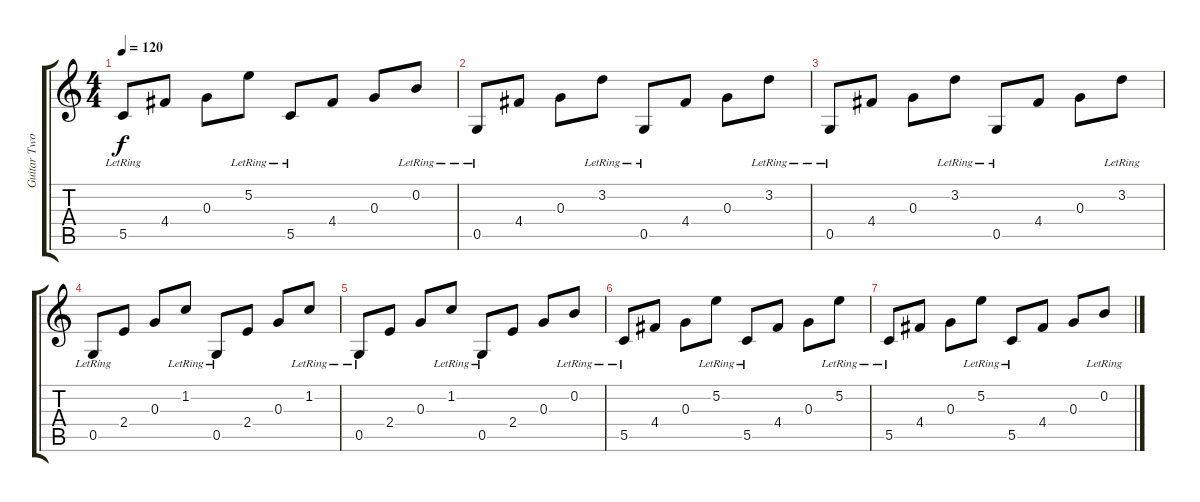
\track ("Guitar Two (Outro)" "Guitar Two") {instrument acousticguitarsteel}
\staff {score tabs}
\tuning (D4 B3 G3 D3 G2 D2) {hide}
\ts (4 4)
\tempo 120
\clef g2
\ks c
5.5{lr}.8{dy f} 4.4.8 0.3.8 5.2{lr}.8 5.5{lr}.8 4.4.8 0.3.8 0.2{lr}.8 |
0.5{lr}.8 4.4.8 0.3.8 3.2{lr}.8 0.5{lr}.8 4.4.8 0.3.8 3.2{lr}.8 |
0.5{lr}.8 4.4.8 0.3.8 3.2{lr}.8 0.5{lr}.8 4.4.8 0.3.8 3.2{lr}.8 |
0.5{lr}.8 2.4.8 0.3.8 1.2{lr}.8 0.5{lr}.8 2.4.8 0.3.8 1.2{lr}.8 |
0.5{lr}.8 2.4.8 0.3.8 1.2{lr}.8 0.5{lr}.8 2.4.8 0.3.8 0.2{lr}.8 |
5.5{lr}.8 4.4.8 0.3.8 5.2{lr}.8 5.5{lr}.8 4.4.8 0.3.8 5.2{lr}.8 |
5.5{lr}.8 4.4.8 0.3.8 5.2{lr}.8 5.5{lr}.8 4.4.8 0.3.8 0.2{lr}.8
